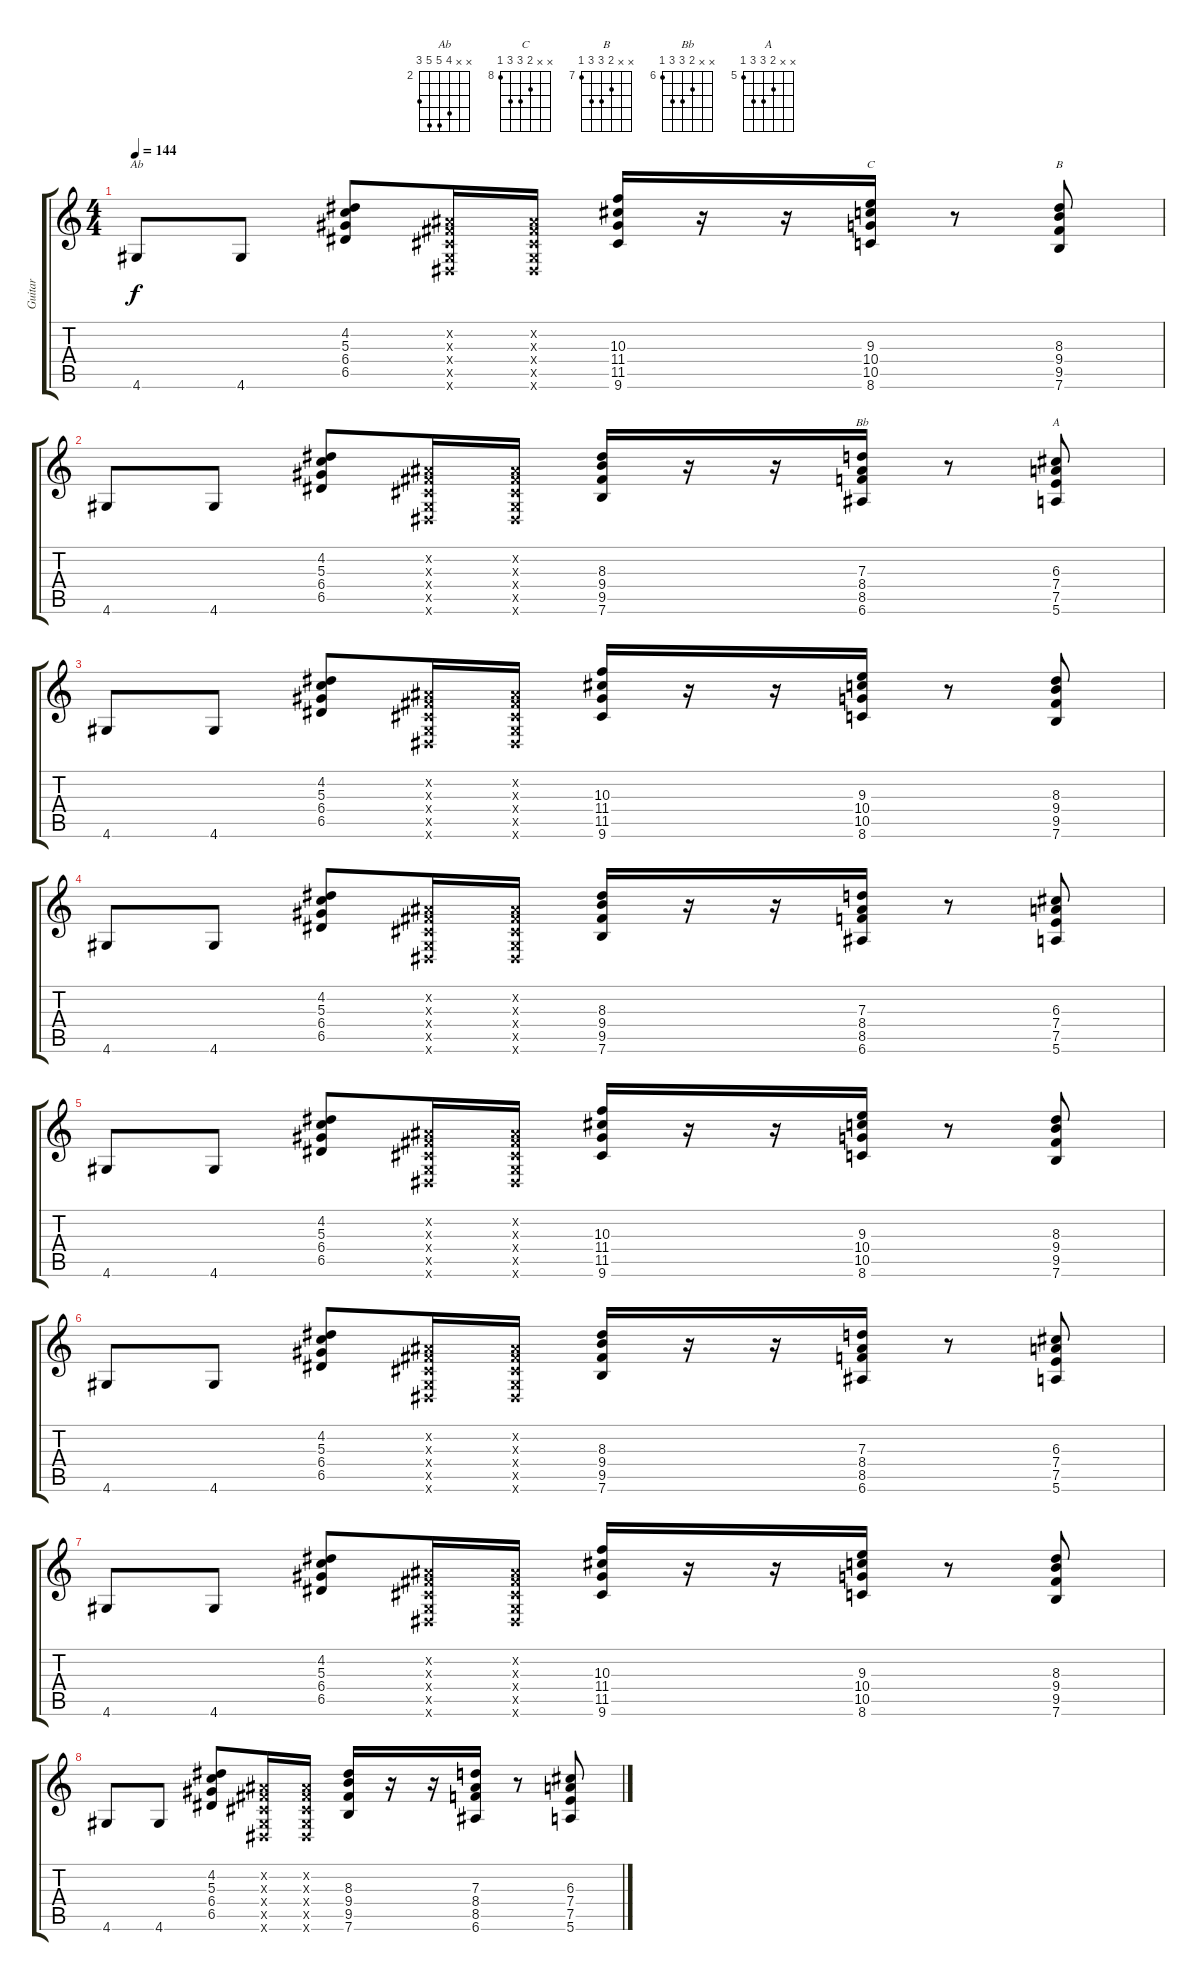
\track ("Guitar" "Guitar") {instrument distortionguitar}
\staff {score tabs}
\tuning (E4 B3 G3 D3 A2 E2) {hide}
\chord ("Ab" x x 5 6 6 4) {firstfret 2}
\chord ("C" x x 9 10 10 8) {firstfret 8}
\chord ("B" x x 8 9 9 7) {firstfret 7}
\chord ("Bb" x x 7 8 8 6) {firstfret 6}
\chord ("A" x x 6 7 7 5) {firstfret 5}
\ts (4 4)
\tempo 144
\clef g2
\ks c
4.6.8{ch "Ab" dy f instrument distortionguitar} 4.6.8 (4.2 5.3 6.4 6.5).8 (-1.2{x} -1.3{x} -1.4{x} -1.5{x} -1.6{x}).16 (-1.2{x} -1.3{x} -1.4{x} -1.5{x} -1.6{x}).16 (10.3 11.4 11.5 9.6).16 r.16 r.16 (9.3 10.4 10.5 8.6).16{ch "C"} r.8 (8.3 9.4 9.5 7.6).8{ch "B"} |
4.6.8 4.6.8 (4.2 5.3 6.4 6.5).8 (-1.2{x} -1.3{x} -1.4{x} -1.5{x} -1.6{x}).16 (-1.2{x} -1.3{x} -1.4{x} -1.5{x} -1.6{x}).16 (8.3 9.4 9.5 7.6).16 r.16 r.16 (7.3 8.4 8.5 6.6).16{ch "Bb"} r.8 (6.3 7.4 7.5 5.6).8{ch "A"} |
4.6.8 4.6.8 (4.2 5.3 6.4 6.5).8 (-1.2{x} -1.3{x} -1.4{x} -1.5{x} -1.6{x}).16 (-1.2{x} -1.3{x} -1.4{x} -1.5{x} -1.6{x}).16 (10.3 11.4 11.5 9.6).16 r.16 r.16 (9.3 10.4 10.5 8.6).16 r.8 (8.3 9.4 9.5 7.6).8 |
4.6.8 4.6.8 (4.2 5.3 6.4 6.5).8 (-1.2{x} -1.3{x} -1.4{x} -1.5{x} -1.6{x}).16 (-1.2{x} -1.3{x} -1.4{x} -1.5{x} -1.6{x}).16 (8.3 9.4 9.5 7.6).16 r.16 r.16 (7.3 8.4 8.5 6.6).16 r.8 (6.3 7.4 7.5 5.6).8 |
4.6.8 4.6.8 (4.2 5.3 6.4 6.5).8 (-1.2{x} -1.3{x} -1.4{x} -1.5{x} -1.6{x}).16 (-1.2{x} -1.3{x} -1.4{x} -1.5{x} -1.6{x}).16 (10.3 11.4 11.5 9.6).16 r.16 r.16 (9.3 10.4 10.5 8.6).16 r.8 (8.3 9.4 9.5 7.6).8 |
4.6.8 4.6.8 (4.2 5.3 6.4 6.5).8 (-1.2{x} -1.3{x} -1.4{x} -1.5{x} -1.6{x}).16 (-1.2{x} -1.3{x} -1.4{x} -1.5{x} -1.6{x}).16 (8.3 9.4 9.5 7.6).16 r.16 r.16 (7.3 8.4 8.5 6.6).16 r.8 (6.3 7.4 7.5 5.6).8 |
4.6.8 4.6.8 (4.2 5.3 6.4 6.5).8 (-1.2{x} -1.3{x} -1.4{x} -1.5{x} -1.6{x}).16 (-1.2{x} -1.3{x} -1.4{x} -1.5{x} -1.6{x}).16 (10.3 11.4 11.5 9.6).16 r.16 r.16 (9.3 10.4 10.5 8.6).16 r.8 (8.3 9.4 9.5 7.6).8 |
4.6.8 4.6.8 (4.2 5.3 6.4 6.5).8 (-1.2{x} -1.3{x} -1.4{x} -1.5{x} -1.6{x}).16 (-1.2{x} -1.3{x} -1.4{x} -1.5{x} -1.6{x}).16 (8.3 9.4 9.5 7.6).16 r.16 r.16 (7.3 8.4 8.5 6.6).16 r.8 (6.3 7.4 7.5 5.6).8
